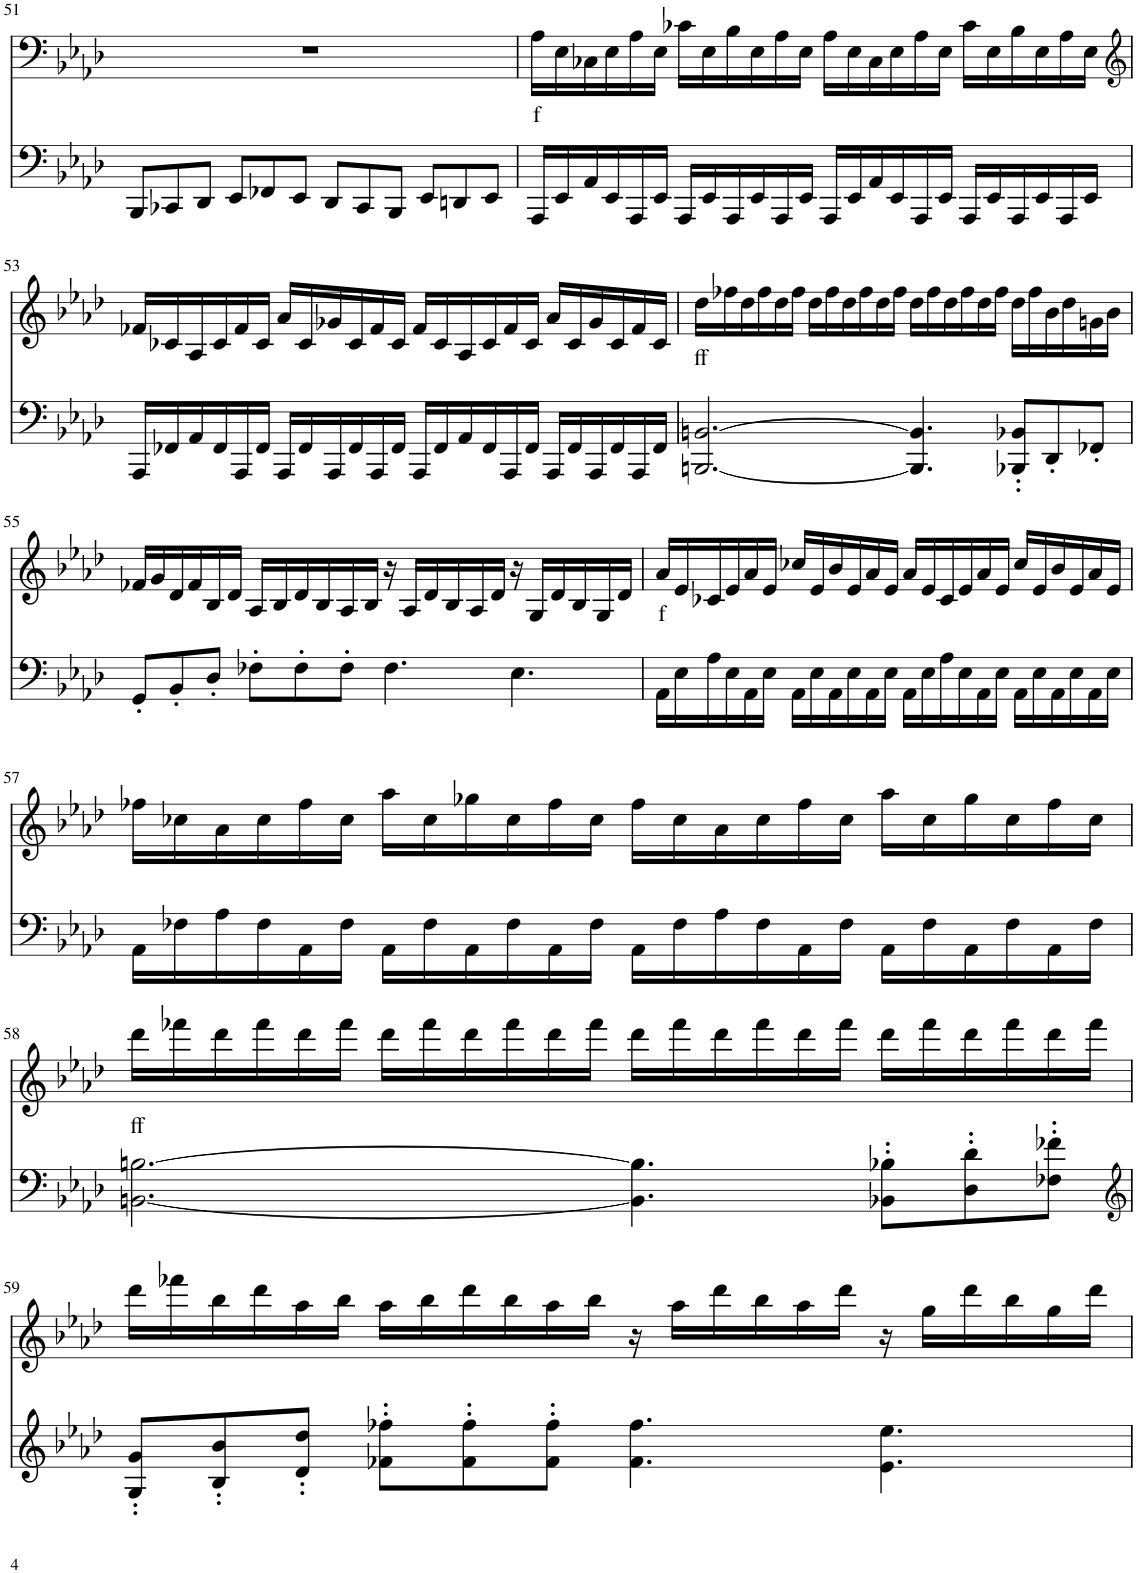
**kern	**kern	**text
*part2	*part1	*part1
*staff2	*staff1	*staff1
*I"piano	*I"piano	*
*I'Pno	*I'Pno	*
!!LO:PB:g=z
*clefF4	*clefF4	*
*k[b-e-a-d-]	*k[b-e-a-d-]	*
*f:	*f:	*
*M12/8	*M12/8	*
=51	=51	=51
8BBB-/L	1.r	.
8CC-X/	.	.
8DD-/J	.	.
8EE-/L	.	.
8FF-X/	.	.
8EE-/J	.	.
8DD-/L	.	.
8CC-/	.	.
8BBB-/J	.	.
8EE-/L	.	.
8DDn/	.	.
8EE-/J	.	.
=52	=52	=52
!	!	!LO:LY:b
16AAA-/LL	16A-\LL	f
16EE-/	16E-\	.
16AA-/	16C-X\	.
16EE-/	16E-\	.
16AAA-/	16A-\	.
16EE-/JJ	16E-\JJ	.
16AAA-/LL	16c-X\LL	.
16EE-/	16E-\	.
16AAA-/	16B-\	.
16EE-/	16E-\	.
16AAA-/	16A-\	.
16EE-/JJ	16E-\JJ	.
16AAA-/LL	16A-\LL	.
16EE-/	16E-\	.
16AA-/	16C-\	.
16EE-/	16E-\	.
16AAA-/	16A-\	.
16EE-/JJ	16E-\JJ	.
16AAA-/LL	16c-\LL	.
16EE-/	16E-\	.
16AAA-/	16B-\	.
16EE-/	16E-\	.
16AAA-/	16A-\	.
16EE-/JJ	16E-\JJ	.
!!LO:LB:g=z
=53	=53	=53
*	*clefG2	*
16AAA-/LL	16f-X/LL	.
16FF-X/	16c-X/	.
16AA-/	16A-/	.
16FF-/	16c-/	.
16AAA-/	16f-/	.
16FF-/JJ	16c-/JJ	.
16AAA-/LL	16a-/LL	.
16FF-/	16c-/	.
16AAA-/	16g-X/	.
16FF-/	16c-/	.
16AAA-/	16f-/	.
16FF-/JJ	16c-/JJ	.
16AAA-/LL	16f-/LL	.
16FF-/	16c-/	.
16AA-/	16A-/	.
16FF-/	16c-/	.
16AAA-/	16f-/	.
16FF-/JJ	16c-/JJ	.
16AAA-/LL	16a-/LL	.
16FF-/	16c-/	.
16AAA-/	16g-/	.
16FF-/	16c-/	.
16AAA-/	16f-/	.
16FF-/JJ	16c-/JJ	.
=54	=54	=54
!	!	!LO:LY:b
[2.BBBn/ [2.BBn/	16dd-\LL	ff
.	16ff-X\	.
.	16dd-\	.
.	16ff-\	.
.	16dd-\	.
.	16ff-\JJ	.
.	16dd-\LL	.
.	16ff-\	.
.	16dd-\	.
.	16ff-\	.
.	16dd-\	.
.	16ff-\JJ	.
4.BBB/] 4.BB/]	16dd-\LL	.
.	16ff-\	.
.	16dd-\	.
.	16ff-\	.
.	16dd-\	.
.	16ff-\JJ	.
8BBB-X/' 8BB-X/'L	16dd-\LL	.
.	16ff-\	.
8DD-'/	16b-\	.
.	16dd-\	.
8FF-X'/J	16gn\	.
.	16b-\JJ	.
!!LO:LB:g=z
=55	=55	=55
8GG'/L	16f-X/LL	.
.	16g/	.
8BB-'/	16d-/	.
.	16f-/	.
8D-'/J	16B-/	.
.	16d-/JJ	.
8F-X'\L	16A-/LL	.
.	16B-/	.
8F-'\	16d-/	.
.	16B-/	.
8F-'\J	16A-/	.
.	16B-/JJ	.
4.F-\	16r	.
.	16A-/LL	.
.	16d-/	.
.	16B-/	.
.	16A-/	.
.	16d-/JJ	.
4.E-\	16r	.
.	16G/LL	.
.	16d-/	.
.	16B-/	.
.	16G/	.
.	16d-/JJ	.
=56	=56	=56
!	!	!LO:LY:b
16AA-\LL	16a-/LL	f
16E-\	16e-/	.
16A-\	16c-X/	.
16E-\	16e-/	.
16AA-\	16a-/	.
16E-\JJ	16e-/JJ	.
16AA-\LL	16cc-X/LL	.
16E-\	16e-/	.
16AA-\	16b-/	.
16E-\	16e-/	.
16AA-\	16a-/	.
16E-\JJ	16e-/JJ	.
16AA-\LL	16a-/LL	.
16E-\	16e-/	.
16A-\	16c-/	.
16E-\	16e-/	.
16AA-\	16a-/	.
16E-\JJ	16e-/JJ	.
16AA-\LL	16cc-/LL	.
16E-\	16e-/	.
16AA-\	16b-/	.
16E-\	16e-/	.
16AA-\	16a-/	.
16E-\JJ	16e-/JJ	.
!!LO:LB:g=z
=57	=57	=57
16AA-\LL	16ff-X\LL	.
16F-X\	16cc-X\	.
16A-\	16a-\	.
16F-\	16cc-\	.
16AA-\	16ff-\	.
16F-\JJ	16cc-\JJ	.
16AA-\LL	16aa-\LL	.
16F-\	16cc-\	.
16AA-\	16gg-X\	.
16F-\	16cc-\	.
16AA-\	16ff-\	.
16F-\JJ	16cc-\JJ	.
16AA-\LL	16ff-\LL	.
16F-\	16cc-\	.
16A-\	16a-\	.
16F-\	16cc-\	.
16AA-\	16ff-\	.
16F-\JJ	16cc-\JJ	.
16AA-\LL	16aa-\LL	.
16F-\	16cc-\	.
16AA-\	16gg-\	.
16F-\	16cc-\	.
16AA-\	16ff-\	.
16F-\JJ	16cc-\JJ	.
!!LO:LB:g=z
=58	=58	=58
!	!	!LO:LY:b
[2.BBn\ [2.Bn\	16ddd-\LL	ff
.	16fff-X\	.
.	16ddd-\	.
.	16fff-\	.
.	16ddd-\	.
.	16fff-\JJ	.
.	16ddd-\LL	.
.	16fff-\	.
.	16ddd-\	.
.	16fff-\	.
.	16ddd-\	.
.	16fff-\JJ	.
4.BB\] 4.B\]	16ddd-\LL	.
.	16fff-\	.
.	16ddd-\	.
.	16fff-\	.
.	16ddd-\	.
.	16fff-\JJ	.
8BB-X\' 8B-X\'L	16ddd-\LL	.
.	16fff-\	.
8D-\' 8d-\'	16ddd-\	.
.	16fff-\	.
8F-X\' 8f-X\'J	16ddd-\	.
.	16fff-\JJ	.
!!LO:LB:g=z
=59	=59	=59
*clefG2	*	*
8G/' 8g/'L	16ddd-\LL	.
.	16fff-X\	.
8B-/' 8b-/'	16bb-\	.
.	16ddd-\	.
8d-/' 8dd-/'J	16aa-\	.
.	16bb-\JJ	.
8f-X\' 8ff-X\'L	16aa-\LL	.
.	16bb-\	.
8f-\' 8ff-\'	16ddd-\	.
.	16bb-\	.
8f-\' 8ff-\'J	16aa-\	.
.	16bb-\JJ	.
4.f-\ 4.ff-\	16r	.
.	16aa-\LL	.
.	16ddd-\	.
.	16bb-\	.
.	16aa-\	.
.	16ddd-\JJ	.
4.e-\ 4.ee-\	16r	.
.	16gg\LL	.
.	16ddd-\	.
.	16bb-\	.
.	16gg\	.
.	16ddd-\JJ	.
=	=	=
*-	*-	*-
